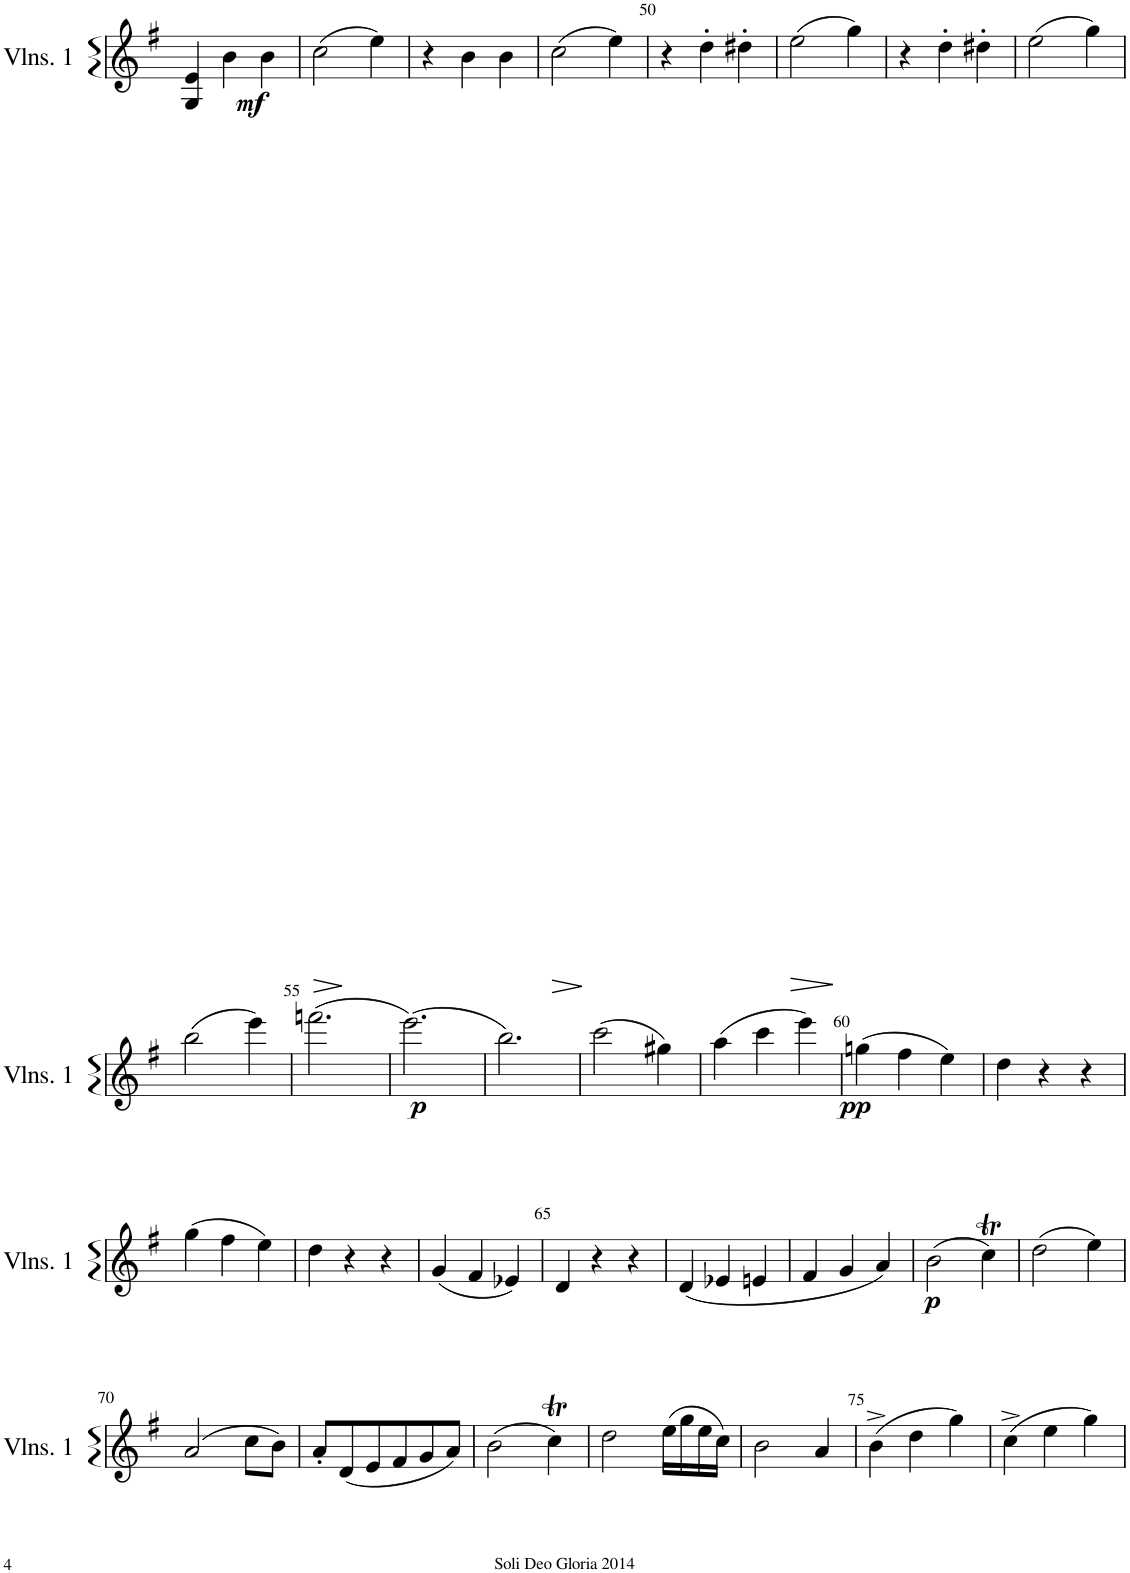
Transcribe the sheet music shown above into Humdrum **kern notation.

**kern	**dynam
*part1	*part1
*staff1	*staff1
*I"Violins 1	*
*I'Vlns. 1	*
!!LO:PB:g=z
*clefG2	*
*k[f#]	*
*M3/4	*
=46	=46
4G/ 4e/	.
!	!LO:DY:b
4b\	mf
4b\	.
=47	=47
!	!LO:HP:b
(2cc\	>
4ee\)	.
.	]
=48	=48
4r	.
4b\	.
4b\	.
=49	=49
!	!LO:HP:b
(2cc\	>
4ee\)	.
.	]
=50	=50
4r	.
4dd'\	.
4dd#X'\	.
=51	=51
!	!LO:HP:b
(2ee\	>
4gg\)	.
.	]
=52	=52
4r	.
4dd'\	.
4dd#X'\	.
=53	=53
(2ee\	.
4gg\)	.
!!LO:LB:g=z
=54	=54
(2bb\	.
4eee\)	.
=55	=55
(2.fffn\	.
=56	=56
!	!LO:DY:b
(2.eee\)	p
=57	=57
2.bb\)	.
=58	=58
(2ccc\	.
4gg#X\)	.
=59	=59
(4aa\	.
4ccc\	.
4eee\)	.
=60	=60
!	!LO:DY:b
(4ggn\	pp
4ff#\	.
4ee\)	.
=61	=61
4dd\	.
4r	.
4r	.
!!LO:LB:g=z
=62	=62
(4gg\	.
4ff#\	.
4ee\)	.
=63	=63
4dd\	.
4r	.
4r	.
=64	=64
(4g/	.
4f#/	.
4e-X/)	.
=65	=65
4d/	.
4r	.
4r	.
=66	=66
(4d/	.
4e-X/	.
4en/	.
=67	=67
4f#/	.
4g/	.
4a/)	.
=68	=68
!	!LO:DY:b
(2b\	p
4ccT\)	.
=69	=69
(2dd\	.
4ee\)	.
!!LO:LB:g=z
=70	=70
(2a/	.
8cc\L	.
8b\J)	.
=71	=71
8a'/L	.
(8d/	.
8e/	.
8f#/	.
8g/	.
8a/J)	.
=72	=72
(2b\	.
4ccT\)	.
=73	=73
2dd\	.
(16ee\LL	.
16gg\	.
16ee\	.
16cc\JJ)	.
=74	=74
2b\	.
4a/	.
=75	=75
(4b^\	.
4dd\	.
4gg\)	.
=76	=76
(4cc^\	.
4ee\	.
4gg\)	.
=	=
*-	*-
